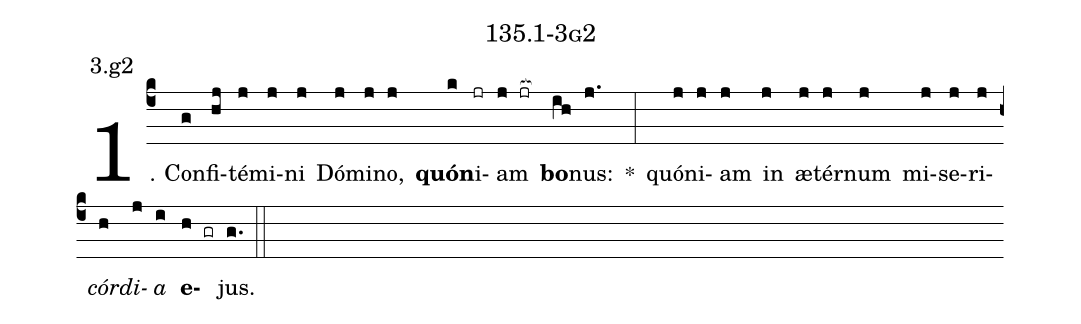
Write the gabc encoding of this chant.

name: 135.1-3g2;
annotation: 3.g2;
%%
(c4)1. Con(g)fi(hj)té(j)mi(j)ni(j) Dó(j)mi(j)no,(j) <b>quón</b>(k)i(jr)am(j jr[ocb:1{]) <b>bo</b>(ih[ocb:0}])nus:(j.) *(:) quón(j)i(j)am(j) in(j) æ(j)tér(j)num(j) mi(j)se(j)ri(j)<i>cór</i>(h)<i>di</i>(j)<i>a</i>(i) <b>e</b>(h gr)jus.(g.) (::)
